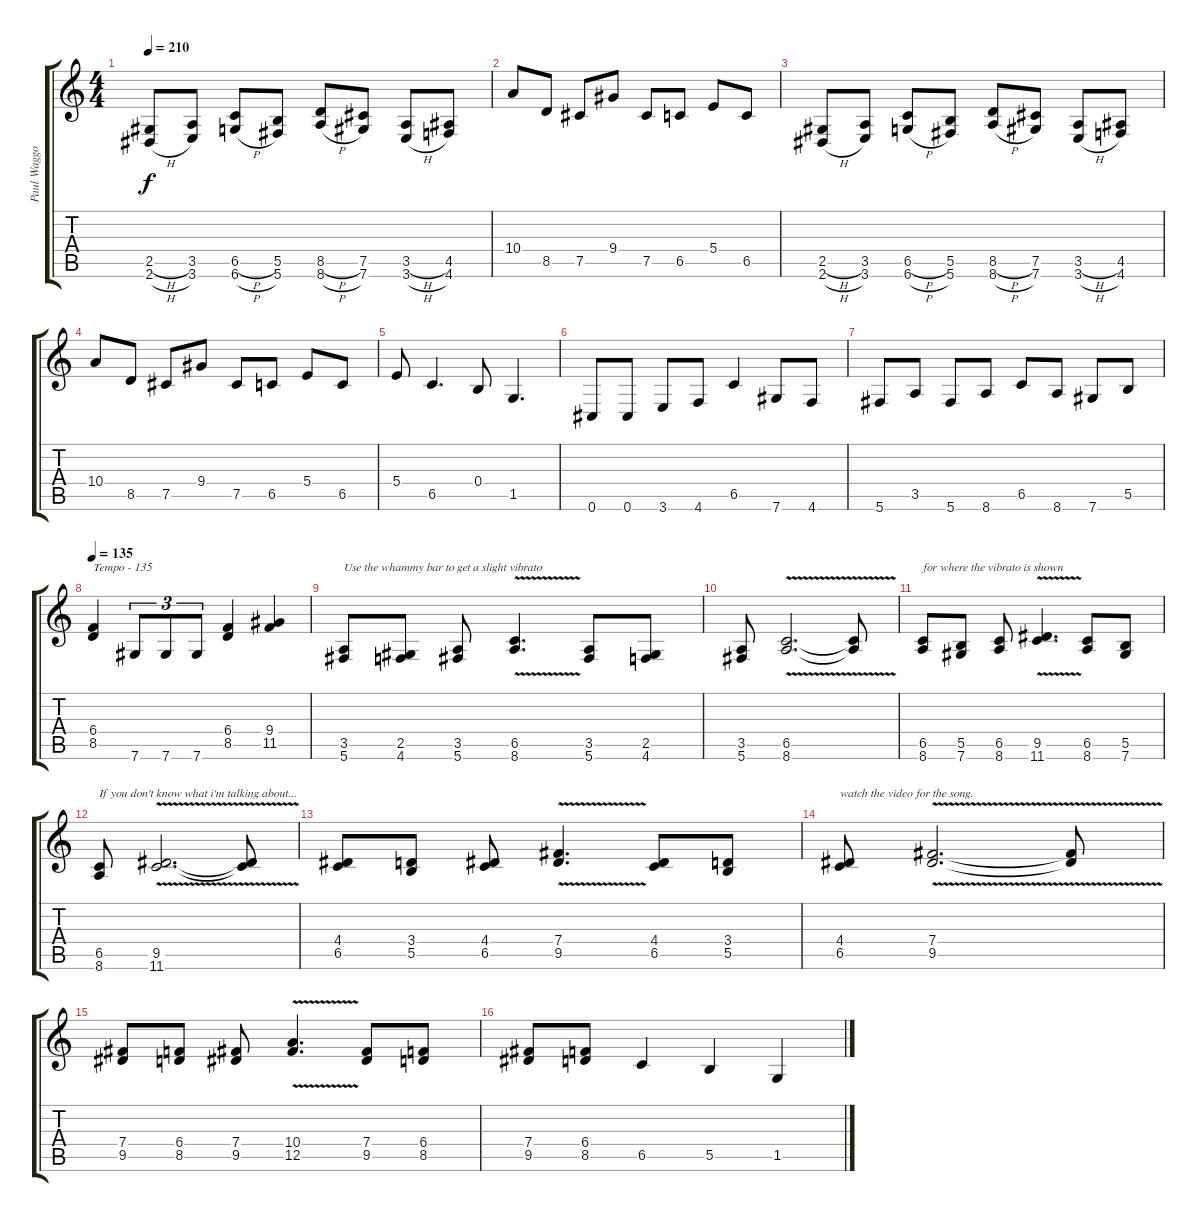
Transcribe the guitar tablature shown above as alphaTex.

\track ("Paul Waggoner" "Paul Waggo") {instrument distortionguitar}
\staff {score tabs}
\tuning (Db4 Ab3 E3 B2 Gb2 Db2) {hide}
\ts (4 4)
\tempo 210
\clef g2
\ks c
(2.5{h} 2.6{h}).8{dy f} (3.5 3.6).8 (6.5{h} 6.6{h}).8 (5.5 5.6).8 (8.5{h} 8.6{h}).8 (7.5 7.6).8 (3.5{h} 3.6{h}).8 (4.5 4.6).8 |
10.4.8 8.5.8 7.5.8 9.4.8 7.5.8 6.5.8 5.4.8 6.5.8 |
(2.5{h} 2.6{h}).8 (3.5 3.6).8 (6.5{h} 6.6{h}).8 (5.5 5.6).8 (8.5{h} 8.6{h}).8 (7.5 7.6).8 (3.5{h} 3.6{h}).8 (4.5 4.6).8 |
10.4.8 8.5.8 7.5.8 9.4.8 7.5.8 6.5.8 5.4.8 6.5.8 |
5.4.8 6.5.4{d} 0.4.8 1.5.4{d} |
0.6.8 0.6.8 3.6.8 4.6.8 6.5.4 7.6.8 4.6.8 |
5.6.8 3.5.8 5.6.8 8.6.8 6.5.8 8.6.8 7.6.8 5.5.8 |
\tempo 135
(6.4 8.5).4{txt "Tempo - 135"} 7.6.8{tu (3 2)} 7.6.8{tu (3 2)} 7.6.8{tu (3 2)} (6.4 8.5).4 (9.4 11.5).4 |
(3.5 5.6).8{txt "Use the whammy bar to get a slight vibrato"} (2.5 4.6).8 (3.5 5.6).8 (6.5{v} 8.6{v}).4{d} (3.5 5.6).8 (2.5 4.6).8 |
(3.5 5.6).8 (6.5{v} 8.6{v}).2{d} (6.5{t} 8.6{t}).8 |
(6.5 8.6).8{txt "for where the vibrato is shown"} (5.5 7.6).8 (6.5 8.6).8 (9.5{v} 11.6{v}).4{d} (6.5 8.6).8 (5.5 7.6).8 |
(6.5 8.6).8{txt "If you don't know what i'm talking about..."} (9.5{v} 11.6{v}).2{d} (9.5{t} 11.6{t}).8 |
(4.4 6.5).8 (3.4 5.5).8 (4.4 6.5).8 (7.4{v} 9.5{v}).4{d} (4.4 6.5).8 (3.4 5.5).8 |
(4.4 6.5).8{txt "watch the video for the song."} (7.4{v} 9.5{v}).2{d} (7.4{t} 9.5{t}).8 |
(7.4 9.5).8 (6.4 8.5).8 (7.4 9.5).8 (10.4{v} 12.5{v}).4{d} (7.4 9.5).8 (6.4 8.5).8 |
(7.4 9.5).8 (6.4 8.5).8 6.5.4 5.5.4 1.5.4
